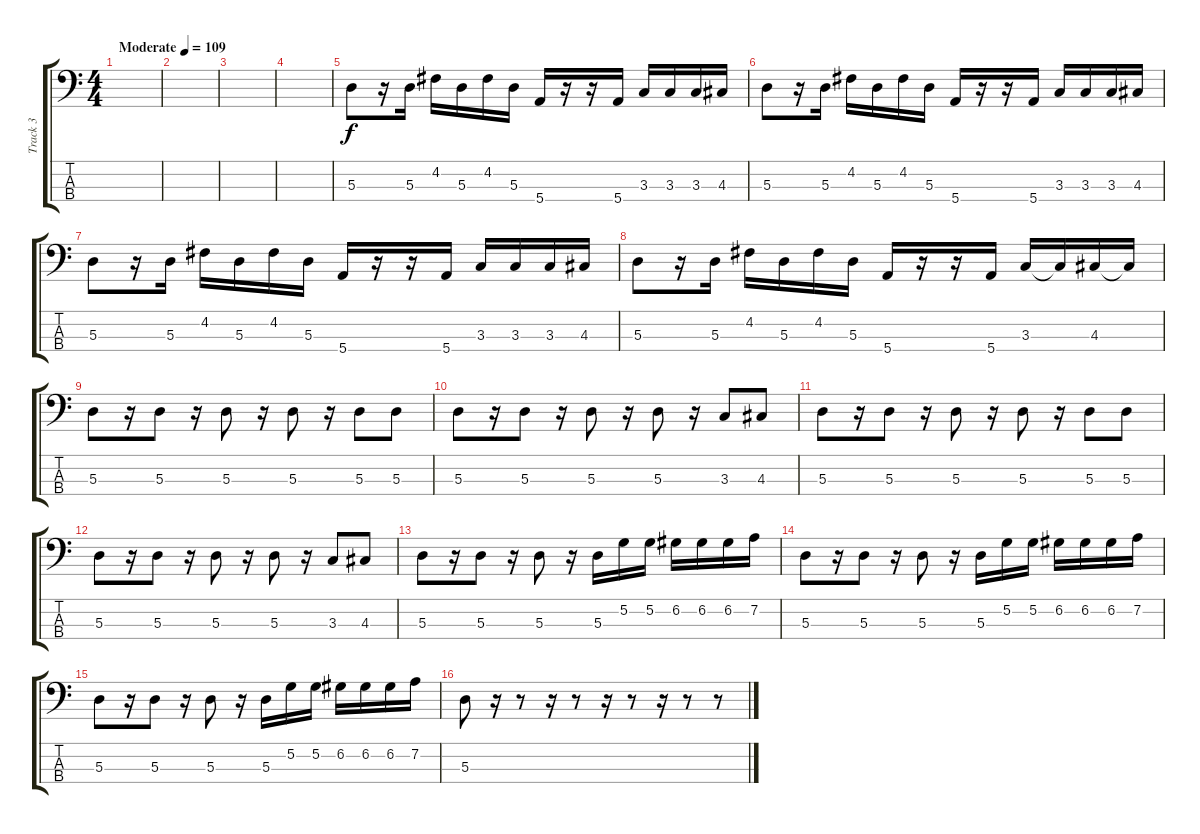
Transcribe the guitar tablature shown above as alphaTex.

\track ("Track 3" "Track 3") {instrument electricbassfinger}
\staff {score tabs}
\tuning (G2 D2 A1 E1) {hide}
\ts (4 4)
\tempo (109 "Moderate")
\clef f4
\ks c
|
|
|
|
5.3.8 r.16 5.3.16 4.2.16 5.3.16 4.2.16 5.3.16 5.4.16 r.16 r.16 5.4.16 3.3.16 3.3.16 3.3.16 4.3.16 |
5.3.8 r.16 5.3.16 4.2.16 5.3.16 4.2.16 5.3.16 5.4.16 r.16 r.16 5.4.16 3.3.16 3.3.16 3.3.16 4.3.16 |
5.3.8 r.16 5.3.16 4.2.16 5.3.16 4.2.16 5.3.16 5.4.16 r.16 r.16 5.4.16 3.3.16 3.3.16 3.3.16 4.3.16 |
5.3.8 r.16 5.3.16 4.2.16 5.3.16 4.2.16 5.3.16 5.4.16 r.16 r.16 5.4.16 3.3.16 3.3{t}.16 4.3.16 4.3{t}.16 |
5.3.8 r.16 5.3.8 r.16 5.3.8 r.16 5.3.8 r.16 5.3.8 5.3.8 |
5.3.8 r.16 5.3.8 r.16 5.3.8 r.16 5.3.8 r.16 3.3.8 4.3.8 |
5.3.8 r.16 5.3.8 r.16 5.3.8 r.16 5.3.8 r.16 5.3.8 5.3.8 |
5.3.8 r.16 5.3.8 r.16 5.3.8 r.16 5.3.8 r.16 3.3.8 4.3.8 |
5.3.8 r.16 5.3.8 r.16 5.3.8 r.16 5.3.16 5.2.16 5.2.16 6.2.16 6.2.16 6.2.16 7.2.16 |
5.3.8 r.16 5.3.8 r.16 5.3.8 r.16 5.3.16 5.2.16 5.2.16 6.2.16 6.2.16 6.2.16 7.2.16 |
5.3.8 r.16 5.3.8 r.16 5.3.8 r.16 5.3.16 5.2.16 5.2.16 6.2.16 6.2.16 6.2.16 7.2.16 |
5.3.8 r.16 r.8 r.16 r.8 r.16 r.8 r.16 r.8 r.8
